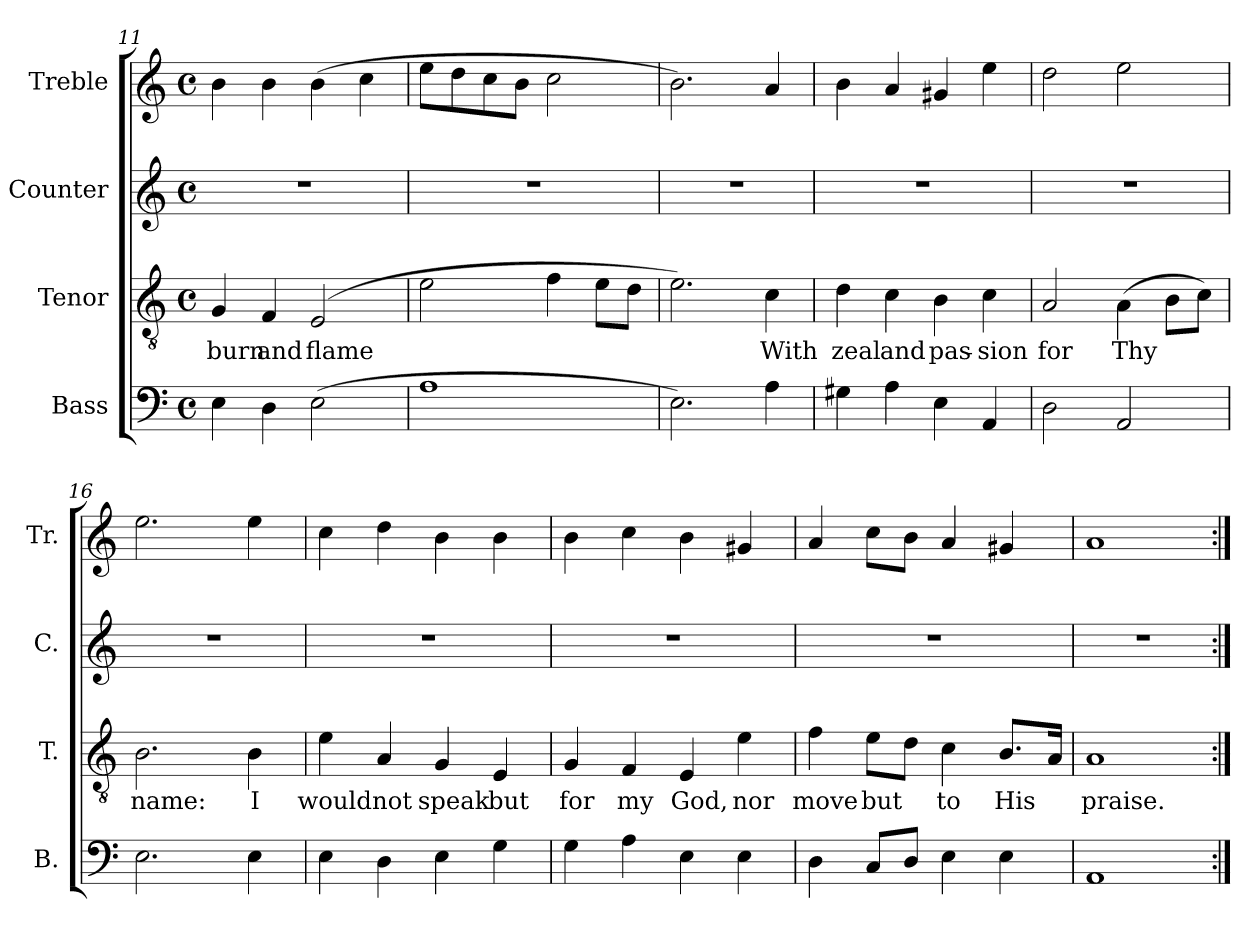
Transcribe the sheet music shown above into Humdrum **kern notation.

**kern	**kern	**text	**kern	**kern
*part4	*part3	*part3	*part2	*part1
*staff4	*staff3	*staff3	*staff2	*staff1
*I"Bass	*I"Tenor	*	*I"Counter	*I"Treble
*I'B.	*I'T.	*	*I'C.	*I'Tr.
!!LO:LB:g=z
*clefF4	*clefGv2	*	*clefG2	*clefG2
*k[]	*k[]	*	*k[]	*k[]
*M4/4	*M4/4	*	*M4/4	*M4/4
*met(c)	*met(c)	*	*met(c)	*met(c)
=11	=11	=11	=11	=11
4E\	4G/	burn	1r	4b\
4D\	4F/	and	.	4b\
(2E\	(2E/	flame	.	(4b\
.	.	.	.	4cc\
=12	=12	=12	=12	=12
1A	2e\	.	1r	8ee\L
.	.	.	.	8dd\
.	.	.	.	8cc\
.	.	.	.	8b\J
.	4f\	.	.	2cc\
.	8e\L	.	.	.
.	8d\J	.	.	.
=13	=13	=13	=13	=13
2.E\)	2.e\)	.	1r	2.b\)
4A\	4c\	With	.	4a/
=14	=14	=14	=14	=14
4G#X\	4d\	zeal	1r	4b\
4A\	4c\	and	.	4a/
4E\	4B\	pas-	.	4g#X/
4AA/	4c\	-sion	.	4ee\
=15	=15	=15	=15	=15
2D\	2A/	for	1r	2dd\
2AA/	(4A\	Thy	.	2ee\
.	8B\L	.	.	.
.	8c\J)	.	.	.
=16	=16	=16	=16	=16
2.E\	2.B\	name:	1r	2.ee\
4E\	4B\	I	.	4ee\
!!LO:LB:g=z
=17	=17	=17	=17	=17
4E\	4e\	would	1r	4cc\
4D\	4A/	not	.	4dd\
4E\	4G/	speak	.	4b\
4G\	4E/	but	.	4b\
=18	=18	=18	=18	=18
4G\	4G/	for	1r	4b\
4A\	4F/	my	.	4cc\
4E\	4E/	God,	.	4b\
4E\	4e\	nor	.	4g#X/
=19	=19	=19	=19	=19
4D\	4f\	move	1r	4a/
8C/L	8e\L	but	.	8cc\L
8D/J	8d\J	.	.	8b\J
4E\	4c\	to	.	4a/
4E\	8.B/L	His	.	4g#X/
.	16A/Jk	.	.	.
=20	=20	=20	=20	=20
1AA	1A	praise.	1r	1a
=:|!	=:|!	=:|!	=:|!	=:|!
*-	*-	*-	*-	*-
